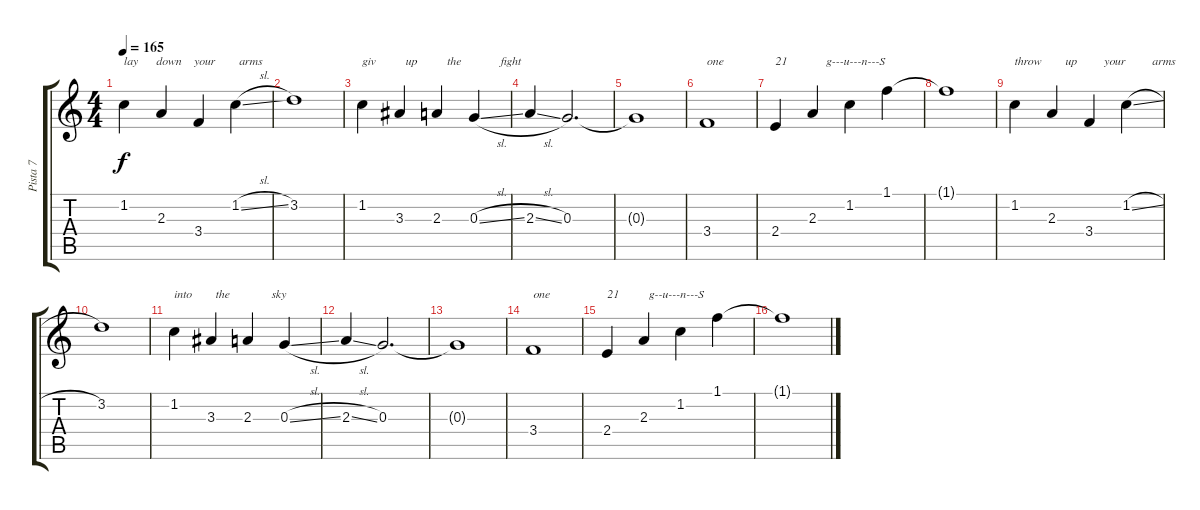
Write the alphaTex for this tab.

\track ("Pista 7" "Pista 7") {instrument overdrivenguitar}
\staff {score tabs}
\tuning (E4 B3 G3 D3 A2 E2) {hide}
\ts (4 4)
\tempo 165
\clef g2
\ks c
1.2.4{txt "lay      down    your        arms" dy f} 2.3.4 3.4.4 1.2{sl}.4 |
3.2.1 |
1.2.4{txt "giv          up          the             fight"} 3.3.4 2.3.4 0.3{sl}.4 |
2.3{sl}.4 0.3.2{d} |
0.3{t}.1 |
3.4.1{txt "one"} |
2.4.4{txt "21             g---u---n---S"} 2.3.4 1.2.4 1.1.4 |
1.1{t}.1 |
1.2.4{txt "throw        up         your         arms"} 2.3.4 3.4.4 1.2{sl}.4 |
3.2.1 |
1.2.4{txt "into        the              sky"} 3.3.4 2.3.4 0.3{sl}.4 |
2.3{sl}.4 0.3.2{d} |
0.3{t}.1 |
3.4.1{txt "one"} |
2.4.4{txt "21          g--u---n---S"} 2.3.4 1.2.4 1.1.4 |
1.1{t}.1
